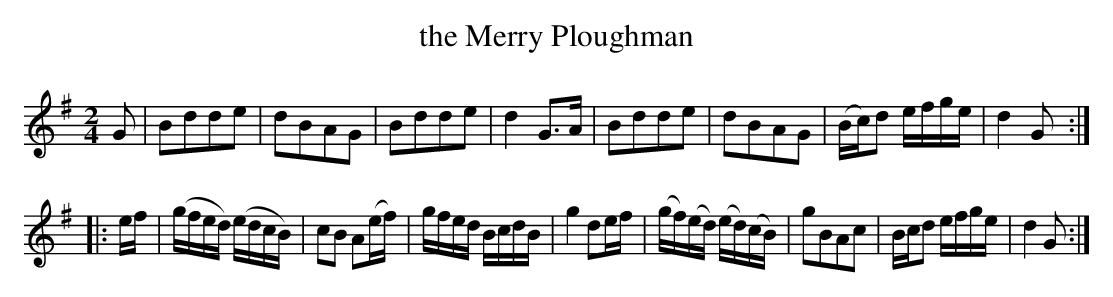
X:1
T:the Merry Ploughman
M:2/4
K:G
G2|\
B2d2d2e2| d2B2A2G2| B2d2d2e2| d4 G3A|\
B2d2d2e2| d2B2A2G2| (Bc)d2 efge| d4 G2:|
|:ef|\
(gfed) (edcB)| c2B2 A2(ef)| gfed BcdB| g4 d2ef|\
(gf)(ed) (ed)(cB)| g2B2A2c2| Bcd2 efge| d4 G2:|
